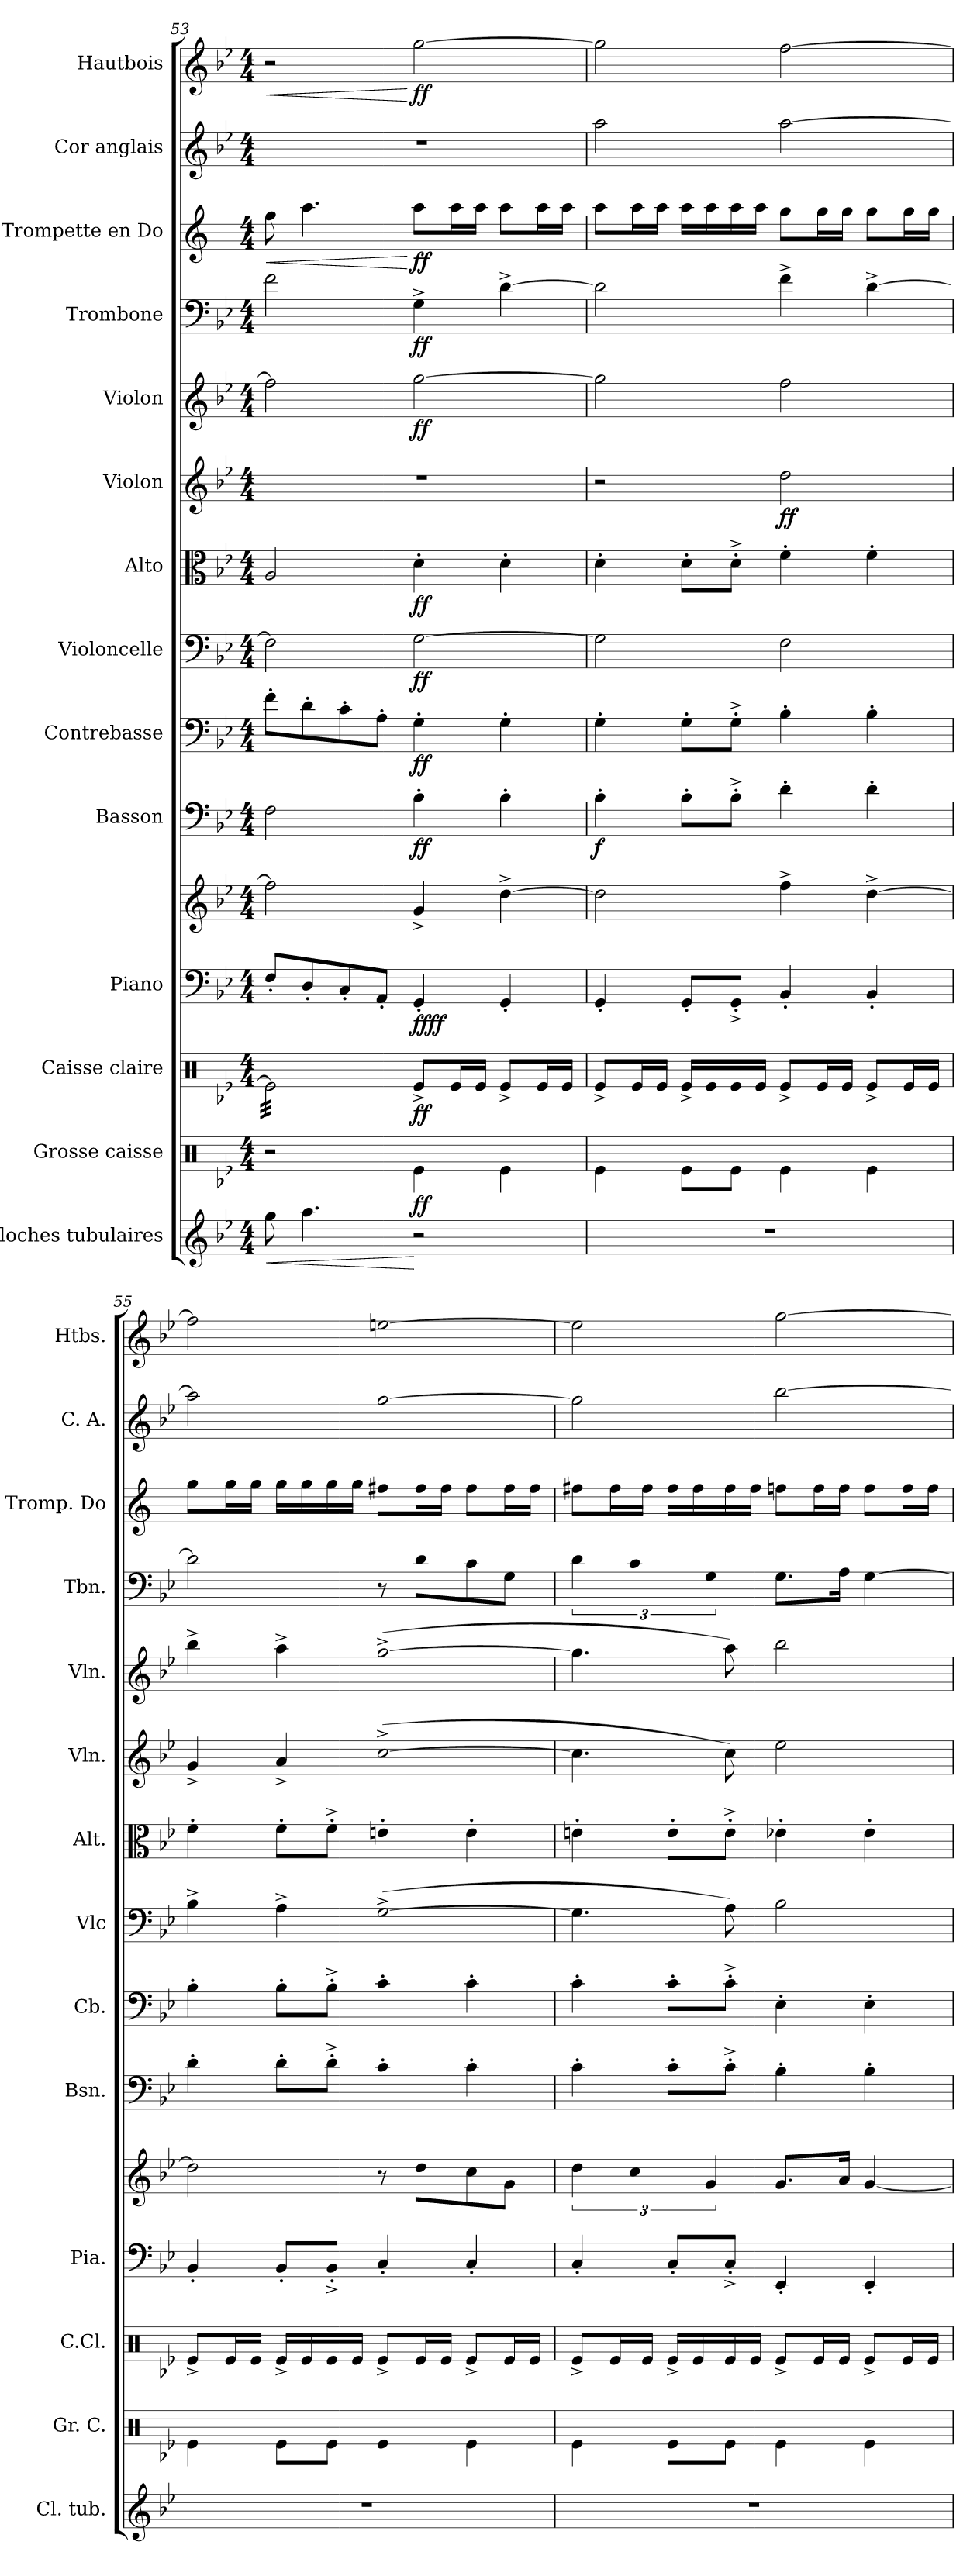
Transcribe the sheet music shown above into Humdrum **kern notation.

**kern	**dynam	**kern	**dynam	**kern	**dynam	**kern	**kern	**dynam	**kern	**dynam	**kern	**dynam	**kern	**dynam	**kern	**dynam	**kern	**dynam	**kern	**dynam	**kern	**dynam	**kern	**dynam	**kern	**kern	**dynam
*part14	*part14	*part13	*part13	*part12	*part12	*part11	*part11	*part11	*part10	*part10	*part9	*part9	*part8	*part8	*part7	*part7	*part6	*part6	*part5	*part5	*part4	*part4	*part3	*part3	*part2	*part1	*part1
*staff15	*staff15	*staff14	*staff14	*staff13	*staff13	*staff12	*staff11	*staff11/12	*staff10	*staff10	*staff9	*staff9	*staff8	*staff8	*staff7	*staff7	*staff6	*staff6	*staff5	*staff5	*staff4	*staff4	*staff3	*staff3	*staff2	*staff1	*staff1
*I"Cloches tubulaires	*	*I"Grosse caisse	*	*I"Caisse claire	*	*I"Piano	*	*	*I"Basson	*	*I"Contrebasse	*	*I"Violoncelle	*	*I"Alto	*	*I"Violon	*	*I"Violon	*	*I"Trombone	*	*I"Trompette en Do	*	*I"Cor anglais	*I"Hautbois	*
*I'Cl. tub.	*	*I'Gr. C.	*	*I'C.Cl.	*	*I'Pia.	*	*	*I'Bsn.	*	*I'Cb.	*	*I'Vlc	*	*I'Alt.	*	*I'Vln.	*	*I'Vln.	*	*I'Tbn.	*	*I'Tromp. Do	*	*I'C. A.	*I'Htbs.	*
*clefG2	*	*clefX	*	*clefX	*	*clefF4	*clefG2	*	*clefF4	*	*clefF4	*	*clefF4	*	*clefC3	*	*clefG2	*	*clefG2	*	*clefF4	*	*clefG2	*	*clefG2	*clefG2	*
*	*	*	*	*	*	*	*	*	*	*	*ITrd7c12	*	*	*	*	*	*	*	*	*	*	*	*ITrd1c2	*	*ITrd4c7	*	*
*k[b-e-]	*	*k[b-e-]	*	*k[b-e-]	*	*k[b-e-]	*k[b-e-]	*	*k[b-e-]	*	*k[b-e-]	*	*k[b-e-]	*	*k[b-e-]	*	*k[b-e-]	*	*k[b-e-]	*	*k[b-e-]	*	*k[b-e-]	*	*k[b-e-a-]	*k[b-e-]	*
*M4/4	*	*M4/4	*	*M4/4	*	*M4/4	*M4/4	*	*M4/4	*	*M4/4	*	*M4/4	*	*M4/4	*	*M4/4	*	*M4/4	*	*M4/4	*	*M4/4	*	*M4/4	*M4/4	*
=53	=53	=53	=53	=53	=53	=53	=53	=53	=53	=53	=53	=53	=53	=53	=53	=53	=53	=53	=53	=53	=53	=53	=53	=53	=53	=53	=53
!	!LO:HP:b	!	!	!	!	!	!	!	!	!	!	!	!	!	!	!	!	!	!	!	!	!	!	!LO:HP:b	!	!	!LO:HP:b
*	*	*	*	*tremolo	*	*	*	*	*	*	*	*	*	*	*	*	*	*	*	*	*	*	*	*	*	*	*
8gg\	<	2r	.	32Re\]LLL	.	8F'/L	2ff\]	.	2F\	.	8F'\L	.	2F\]	.	2A/	.	1r	.	2ff\]	.	2f\	.	8ee-\	<	1r	2r	<
.	.	.	.	32Re\	.	.	.	.	.	.	.	.	.	.	.	.	.	.	.	.	.	.	.	.	.	.	.
.	.	.	.	32Re\	.	.	.	.	.	.	.	.	.	.	.	.	.	.	.	.	.	.	.	.	.	.	.
.	.	.	.	32Re\	.	.	.	.	.	.	.	.	.	.	.	.	.	.	.	.	.	.	.	.	.	.	.
4.aa\	.	.	.	32Re\	.	8D'/	.	.	.	.	8D'\	.	.	.	.	.	.	.	.	.	.	.	4.gg\	.	.	.	.
.	.	.	.	32Re\	.	.	.	.	.	.	.	.	.	.	.	.	.	.	.	.	.	.	.	.	.	.	.
.	.	.	.	32Re\	.	.	.	.	.	.	.	.	.	.	.	.	.	.	.	.	.	.	.	.	.	.	.
.	.	.	.	32Re\	.	.	.	.	.	.	.	.	.	.	.	.	.	.	.	.	.	.	.	.	.	.	.
.	.	.	.	32Re\	.	8C'/	.	.	.	.	8C'\	.	.	.	.	.	.	.	.	.	.	.	.	.	.	.	.
.	.	.	.	32Re\	.	.	.	.	.	.	.	.	.	.	.	.	.	.	.	.	.	.	.	.	.	.	.
.	.	.	.	32Re\	.	.	.	.	.	.	.	.	.	.	.	.	.	.	.	.	.	.	.	.	.	.	.
.	.	.	.	32Re\	.	.	.	.	.	.	.	.	.	.	.	.	.	.	.	.	.	.	.	.	.	.	.
.	.	.	.	32Re\	.	8AA'/J	.	.	.	.	8AA'\J	.	.	.	.	.	.	.	.	.	.	.	.	.	.	.	.
.	.	.	.	32Re\	.	.	.	.	.	.	.	.	.	.	.	.	.	.	.	.	.	.	.	.	.	.	.
.	.	.	.	32Re\	.	.	.	.	.	.	.	.	.	.	.	.	.	.	.	.	.	.	.	.	.	.	.
.	.	.	.	32Re\JJJ	.	.	.	.	.	.	.	.	.	.	.	.	.	.	.	.	.	.	.	.	.	.	.
*	*	*	*	*Xtremolo	*	*	*	*	*	*	*	*	*	*	*	*	*	*	*	*	*	*	*	*	*	*	*
!	!	!	!LO:DY:b	!	!LO:DY:b	!	!	!LO:DY:b=2	!	!	!	!	!	!	!	!	!	!	!	!	!	!	!	!	!	!	!
!	!	!	!	!	!	!	!	!LO:DY:n=1:b	!	!LO:DY:b	!	!LO:DY:b	!	!LO:DY:b	!	!LO:DY:b	!	!	!	!LO:DY:b	!	!LO:DY:b	!	!LO:DY:n=1:b	!	!	!LO:DY:n=1:b
2r	[	4Re\	ff	8Re^/L	ff	4GG'/	4g^/	ff ff	4B-'\	ff	4GG'\	ff	[2G\	ff	4d'\	ff	.	.	[2gg\	ff	4G^\	ff	8gg\L	[ ff	.	[2gg\	[ ff
.	.	.	.	16Re/L	.	.	.	.	.	.	.	.	.	.	.	.	.	.	.	.	.	.	16gg\L	.	.	.	.
.	.	.	.	16Re/JJ	.	.	.	.	.	.	.	.	.	.	.	.	.	.	.	.	.	.	16gg\JJ	.	.	.	.
.	.	4Re\	.	8Re^/L	.	4GG'/	[4dd^\	.	4B-'\	.	4GG'\	.	.	.	4d'\	.	.	.	.	.	[4d^\	.	8gg\L	.	.	.	.
.	.	.	.	16Re/L	.	.	.	.	.	.	.	.	.	.	.	.	.	.	.	.	.	.	16gg\L	.	.	.	.
.	.	.	.	16Re/JJ	.	.	.	.	.	.	.	.	.	.	.	.	.	.	.	.	.	.	16gg\JJ	.	.	.	.
!!LO:PB:g=z
=54	=54	=54	=54	=54	=54	=54	=54	=54	=54	=54	=54	=54	=54	=54	=54	=54	=54	=54	=54	=54	=54	=54	=54	=54	=54	=54	=54
!	!	!	!	!	!	!	!	!	!	!LO:DY:b	!	!	!	!	!	!	!	!	!	!	!	!	!	!	!	!	!
1r	.	4Re\	.	8Re^/L	.	4GG'/	2dd\]	.	4B-'\	f	4GG'\	.	2G\]	.	4d'\	.	2r	.	2gg\]	.	2d\]	.	8gg\L	.	2dd\	2gg\]	.
.	.	.	.	16Re/L	.	.	.	.	.	.	.	.	.	.	.	.	.	.	.	.	.	.	16gg\L	.	.	.	.
.	.	.	.	16Re/JJ	.	.	.	.	.	.	.	.	.	.	.	.	.	.	.	.	.	.	16gg\JJ	.	.	.	.
.	.	8Re\L	.	16Re^/LL	.	8GG'/L	.	.	8B-'\L	.	8GG'\L	.	.	.	8d'\L	.	.	.	.	.	.	.	16gg\LL	.	.	.	.
.	.	.	.	16Re/	.	.	.	.	.	.	.	.	.	.	.	.	.	.	.	.	.	.	16gg\	.	.	.	.
.	.	8Re\J	.	16Re/	.	8GG'^/J	.	.	8B-'^\J	.	8GG'^\J	.	.	.	8d'^\J	.	.	.	.	.	.	.	16gg\	.	.	.	.
.	.	.	.	16Re/JJ	.	.	.	.	.	.	.	.	.	.	.	.	.	.	.	.	.	.	16gg\JJ	.	.	.	.
!	!	!	!	!	!	!	!	!	!	!	!	!	!	!	!	!	!	!LO:DY:b	!	!	!	!	!	!	!	!	!
.	.	4Re\	.	8Re^/L	.	4BB-'/	4ff^\	.	4d'\	.	4BB-'\	.	2F\	.	4f'\	.	2dd\	ff	2ff\	.	4f^\	.	8ff\L	.	[2dd\	[2ff\	.
.	.	.	.	16Re/L	.	.	.	.	.	.	.	.	.	.	.	.	.	.	.	.	.	.	16ff\L	.	.	.	.
.	.	.	.	16Re/JJ	.	.	.	.	.	.	.	.	.	.	.	.	.	.	.	.	.	.	16ff\JJ	.	.	.	.
.	.	4Re\	.	8Re^/L	.	4BB-'/	[4dd^\	.	4d'\	.	4BB-'\	.	.	.	4f'\	.	.	.	.	.	[4d^\	.	8ff\L	.	.	.	.
.	.	.	.	16Re/L	.	.	.	.	.	.	.	.	.	.	.	.	.	.	.	.	.	.	16ff\L	.	.	.	.
.	.	.	.	16Re/JJ	.	.	.	.	.	.	.	.	.	.	.	.	.	.	.	.	.	.	16ff\JJ	.	.	.	.
=55	=55	=55	=55	=55	=55	=55	=55	=55	=55	=55	=55	=55	=55	=55	=55	=55	=55	=55	=55	=55	=55	=55	=55	=55	=55	=55	=55
1r	.	4Re\	.	8Re^/L	.	4BB-'/	2dd\]	.	4d'\	.	4BB-'\	.	4B-^\	.	4f'\	.	4g^/	.	4bb-^\	.	2d\]	.	8ff\L	.	2dd\]	2ff\]	.
.	.	.	.	16Re/L	.	.	.	.	.	.	.	.	.	.	.	.	.	.	.	.	.	.	16ff\L	.	.	.	.
.	.	.	.	16Re/JJ	.	.	.	.	.	.	.	.	.	.	.	.	.	.	.	.	.	.	16ff\JJ	.	.	.	.
.	.	8Re\L	.	16Re^/LL	.	8BB-'/L	.	.	8d'\L	.	8BB-'\L	.	4A^\	.	8f'\L	.	4a^/	.	4aa^\	.	.	.	16ff\LL	.	.	.	.
.	.	.	.	16Re/	.	.	.	.	.	.	.	.	.	.	.	.	.	.	.	.	.	.	16ff\	.	.	.	.
.	.	8Re\J	.	16Re/	.	8BB-'^/J	.	.	8d'^\J	.	8BB-'^\J	.	.	.	8f'^\J	.	.	.	.	.	.	.	16ff\	.	.	.	.
.	.	.	.	16Re/JJ	.	.	.	.	.	.	.	.	.	.	.	.	.	.	.	.	.	.	16ff\JJ	.	.	.	.
.	.	4Re\	.	8Re^/L	.	4C'/	8r	.	4c'\	.	4C'\	.	([2G^\	.	4en'\	.	([2cc^\	.	([2gg^\	.	8r	.	8een\L	.	[2cc\	[2een\	.
.	.	.	.	16Re/L	.	.	8dd\L	.	.	.	.	.	.	.	.	.	.	.	.	.	8d\L	.	16ee\L	.	.	.	.
.	.	.	.	16Re/JJ	.	.	.	.	.	.	.	.	.	.	.	.	.	.	.	.	.	.	16ee\JJ	.	.	.	.
.	.	4Re\	.	8Re^/L	.	4C'/	8cc\	.	4c'\	.	4C'\	.	.	.	4e'\	.	.	.	.	.	8c\	.	8ee\L	.	.	.	.
.	.	.	.	16Re/L	.	.	8g\J	.	.	.	.	.	.	.	.	.	.	.	.	.	8G\J	.	16ee\L	.	.	.	.
.	.	.	.	16Re/JJ	.	.	.	.	.	.	.	.	.	.	.	.	.	.	.	.	.	.	16ee\JJ	.	.	.	.
=56	=56	=56	=56	=56	=56	=56	=56	=56	=56	=56	=56	=56	=56	=56	=56	=56	=56	=56	=56	=56	=56	=56	=56	=56	=56	=56	=56
1r	.	4Re\	.	8Re^/L	.	4C'/	6dd\	.	4c'\	.	4C'\	.	4.G\]	.	4en'\	.	4.cc\]	.	4.gg\]	.	6d\	.	8een\L	.	2cc\]	2ee\]	.
.	.	.	.	16Re/L	.	.	.	.	.	.	.	.	.	.	.	.	.	.	.	.	.	.	16ee\L	.	.	.	.
.	.	.	.	.	.	.	6cc\	.	.	.	.	.	.	.	.	.	.	.	.	.	6c\	.	.	.	.	.	.
.	.	.	.	16Re/JJ	.	.	.	.	.	.	.	.	.	.	.	.	.	.	.	.	.	.	16ee\JJ	.	.	.	.
.	.	8Re\L	.	16Re^/LL	.	8C'/L	.	.	8c'\L	.	8C'\L	.	.	.	8e'\L	.	.	.	.	.	.	.	16ee\LL	.	.	.	.
.	.	.	.	16Re/	.	.	.	.	.	.	.	.	.	.	.	.	.	.	.	.	.	.	16ee\	.	.	.	.
.	.	.	.	.	.	.	6g/	.	.	.	.	.	.	.	.	.	.	.	.	.	6G\	.	.	.	.	.	.
.	.	8Re\J	.	16Re/	.	8C'^/J	.	.	8c'^\J	.	8C'^\J	.	8A\)	.	8e'^\J	.	8cc\)	.	8aa\)	.	.	.	16ee\	.	.	.	.
.	.	.	.	16Re/JJ	.	.	.	.	.	.	.	.	.	.	.	.	.	.	.	.	.	.	16ee\JJ	.	.	.	.
.	.	4Re\	.	8Re^/L	.	4EE-'/	8.g/L	.	4B-'\	.	4EE-'\	.	2B-\	.	4e-X'\	.	2ee-\	.	2bb-\	.	8.G\L	.	8ee-X\L	.	[2ee-\	[2gg\	.
.	.	.	.	16Re/L	.	.	.	.	.	.	.	.	.	.	.	.	.	.	.	.	.	.	16ee-\L	.	.	.	.
.	.	.	.	16Re/JJ	.	.	16a/Jk	.	.	.	.	.	.	.	.	.	.	.	.	.	16A\Jk	.	16ee-\JJ	.	.	.	.
.	.	4Re\	.	8Re^/L	.	4EE-'/	[4g/	.	4B-'\	.	4EE-'\	.	.	.	4e-'\	.	.	.	.	.	[4G\	.	8ee-\L	.	.	.	.
.	.	.	.	16Re/L	.	.	.	.	.	.	.	.	.	.	.	.	.	.	.	.	.	.	16ee-\L	.	.	.	.
.	.	.	.	16Re/JJ	.	.	.	.	.	.	.	.	.	.	.	.	.	.	.	.	.	.	16ee-\JJ	.	.	.	.
=	=	=	=	=	=	=	=	=	=	=	=	=	=	=	=	=	=	=	=	=	=	=	=	=	=	=	=
*-	*-	*-	*-	*-	*-	*-	*-	*-	*-	*-	*-	*-	*-	*-	*-	*-	*-	*-	*-	*-	*-	*-	*-	*-	*-	*-	*-
